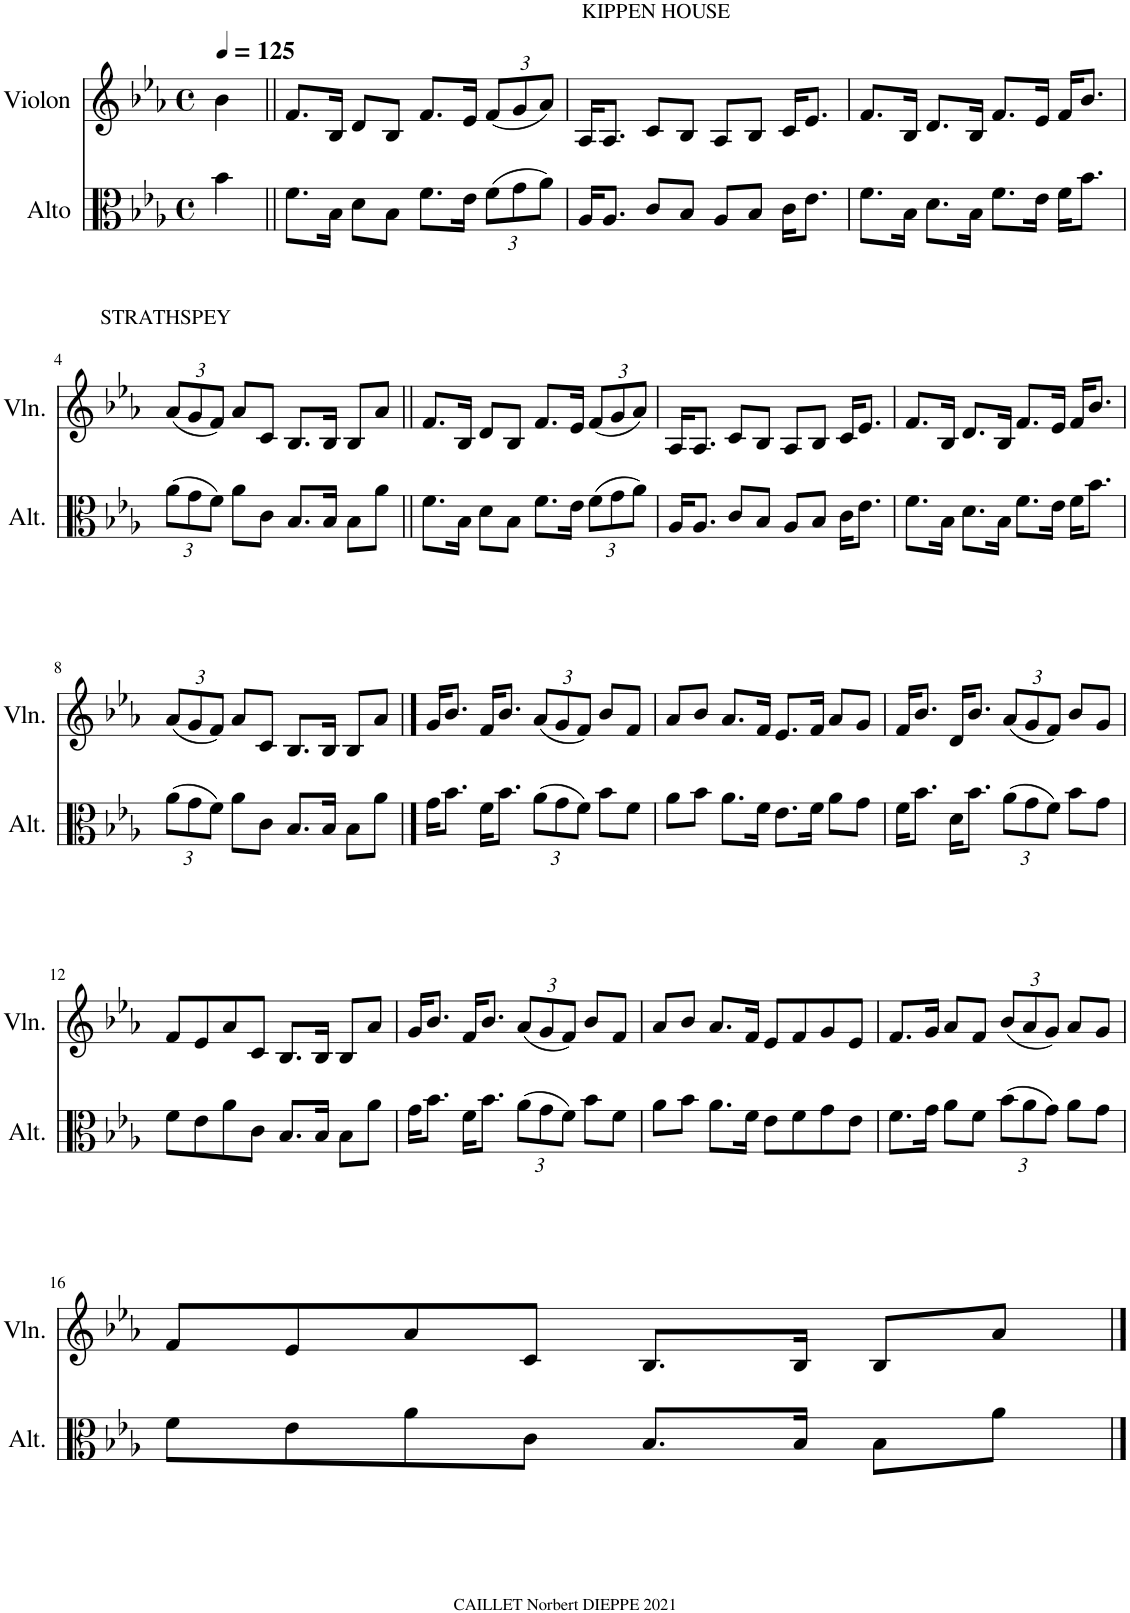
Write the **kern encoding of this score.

**kern	**kern
*part2	*part1
*staff2	*staff1
*I"Alto	*I"Violon
*I'Alt.	*I'Vln.
*clefC3	*clefG2
*k[b-e-a-]	*k[b-e-a-]
*M4/4	*M4/4
*met(c)	*met(c)
*MM125	*MM125
=	=
4b-\	4b-\
=1||	=1||
8.f\L	8.f/L
16B-\Jk	16B-/Jk
8d\L	8d/L
8B-\J	8B-/J
8.f\L	8.f/L
16e-\Jk	16e-/Jk
*Xbrackettup	*Xbrackettup
(12f\L	(12f/L
12g\	12g/
12a-\J)	12a-/J)
=2	=2
!	!LO:TX:a:t=KIPPEN HOUSE
16A-/KL	16A-/KL
8.A-/J	8.A-/J
8c/L	8c/L
8B-/J	8B-/J
8A-/L	8A-/L
8B-/J	8B-/J
16c\KL	16c/KL
8.e-\J	8.e-/J
=3	=3
8.f\L	8.f/L
16B-\Jk	16B-/Jk
8.d\L	8.d/L
16B-\Jk	16B-/Jk
8.f\L	8.f/L
16e-\Jk	16e-/Jk
16f\KL	16f/KL
8.b-\J	8.b-/J
!!LO:LB:g=z
=4	=4
!	!LO:TX:a:t=STRATHSPEY
(12a-\L	(12a-/L
12g\	12g/
12f\J)	12f/J)
8a-\L	8a-/L
8c\J	8c/J
8.B-/L	8.B-/L
16B-/Jk	16B-/Jk
8B-\L	8B-/L
8a-\J	8a-/J
=5||	=5||
8.f\L	8.f/L
16B-\Jk	16B-/Jk
8d\L	8d/L
8B-\J	8B-/J
8.f\L	8.f/L
16e-\Jk	16e-/Jk
(12f\L	(12f/L
12g\	12g/
12a-\J)	12a-/J)
=6	=6
16A-/KL	16A-/KL
8.A-/J	8.A-/J
8c/L	8c/L
8B-/J	8B-/J
8A-/L	8A-/L
8B-/J	8B-/J
16c\KL	16c/KL
8.e-\J	8.e-/J
=7	=7
8.f\L	8.f/L
16B-\Jk	16B-/Jk
8.d\L	8.d/L
16B-\Jk	16B-/Jk
8.f\L	8.f/L
16e-\Jk	16e-/Jk
16f\KL	16f/KL
8.b-\J	8.b-/J
!!LO:LB:g=z
=8	=8
(12a-\L	(12a-/L
12g\	12g/
12f\J)	12f/J)
8a-\L	8a-/L
8c\J	8c/J
8.B-/L	8.B-/L
16B-/Jk	16B-/Jk
8B-\L	8B-/L
8a-\J	8a-/J
==9	==9
16g\KL	16g/KL
8.b-\J	8.b-/J
16f\KL	16f/KL
8.b-\J	8.b-/J
(12a-\L	(12a-/L
12g\	12g/
12f\J)	12f/J)
8b-\L	8b-/L
8f\J	8f/J
=10	=10
8a-\L	8a-/L
8b-\J	8b-/J
8.a-\L	8.a-/L
16f\Jk	16f/Jk
8.e-\L	8.e-/L
16f\Jk	16f/Jk
8a-\L	8a-/L
8g\J	8g/J
=11	=11
16f\KL	16f/KL
8.b-\J	8.b-/J
16d\KL	16d/KL
8.b-\J	8.b-/J
(12a-\L	(12a-/L
12g\	12g/
12f\J)	12f/J)
8b-\L	8b-/L
8g\J	8g/J
!!LO:LB:g=z
=12	=12
8f\L	8f/L
8e-\	8e-/
8a-\	8a-/
8c\J	8c/J
8.B-/L	8.B-/L
16B-/Jk	16B-/Jk
8B-\L	8B-/L
8a-\J	8a-/J
=13	=13
16g\KL	16g/KL
8.b-\J	8.b-/J
16f\KL	16f/KL
8.b-\J	8.b-/J
(12a-\L	(12a-/L
12g\	12g/
12f\J)	12f/J)
8b-\L	8b-/L
8f\J	8f/J
=14	=14
8a-\L	8a-/L
8b-\J	8b-/J
8.a-\L	8.a-/L
16f\Jk	16f/Jk
8e-\L	8e-/L
8f\	8f/
8g\	8g/
8e-\J	8e-/J
=15	=15
8.f\L	8.f/L
16g\Jk	16g/Jk
8a-\L	8a-/L
8f\J	8f/J
(12b-\L	(12b-/L
12a-\	12a-/
12g\J)	12g/J)
8a-\L	8a-/L
8g\J	8g/J
!!LO:LB:g=z
=16	=16
8f\L	8f/L
8e-\	8e-/
8a-\	8a-/
8c\J	8c/J
8.B-/L	8.B-/L
16B-/Jk	16B-/Jk
8B-\L	8B-/L
8a-\J	8a-/J
==	==
*-	*-
